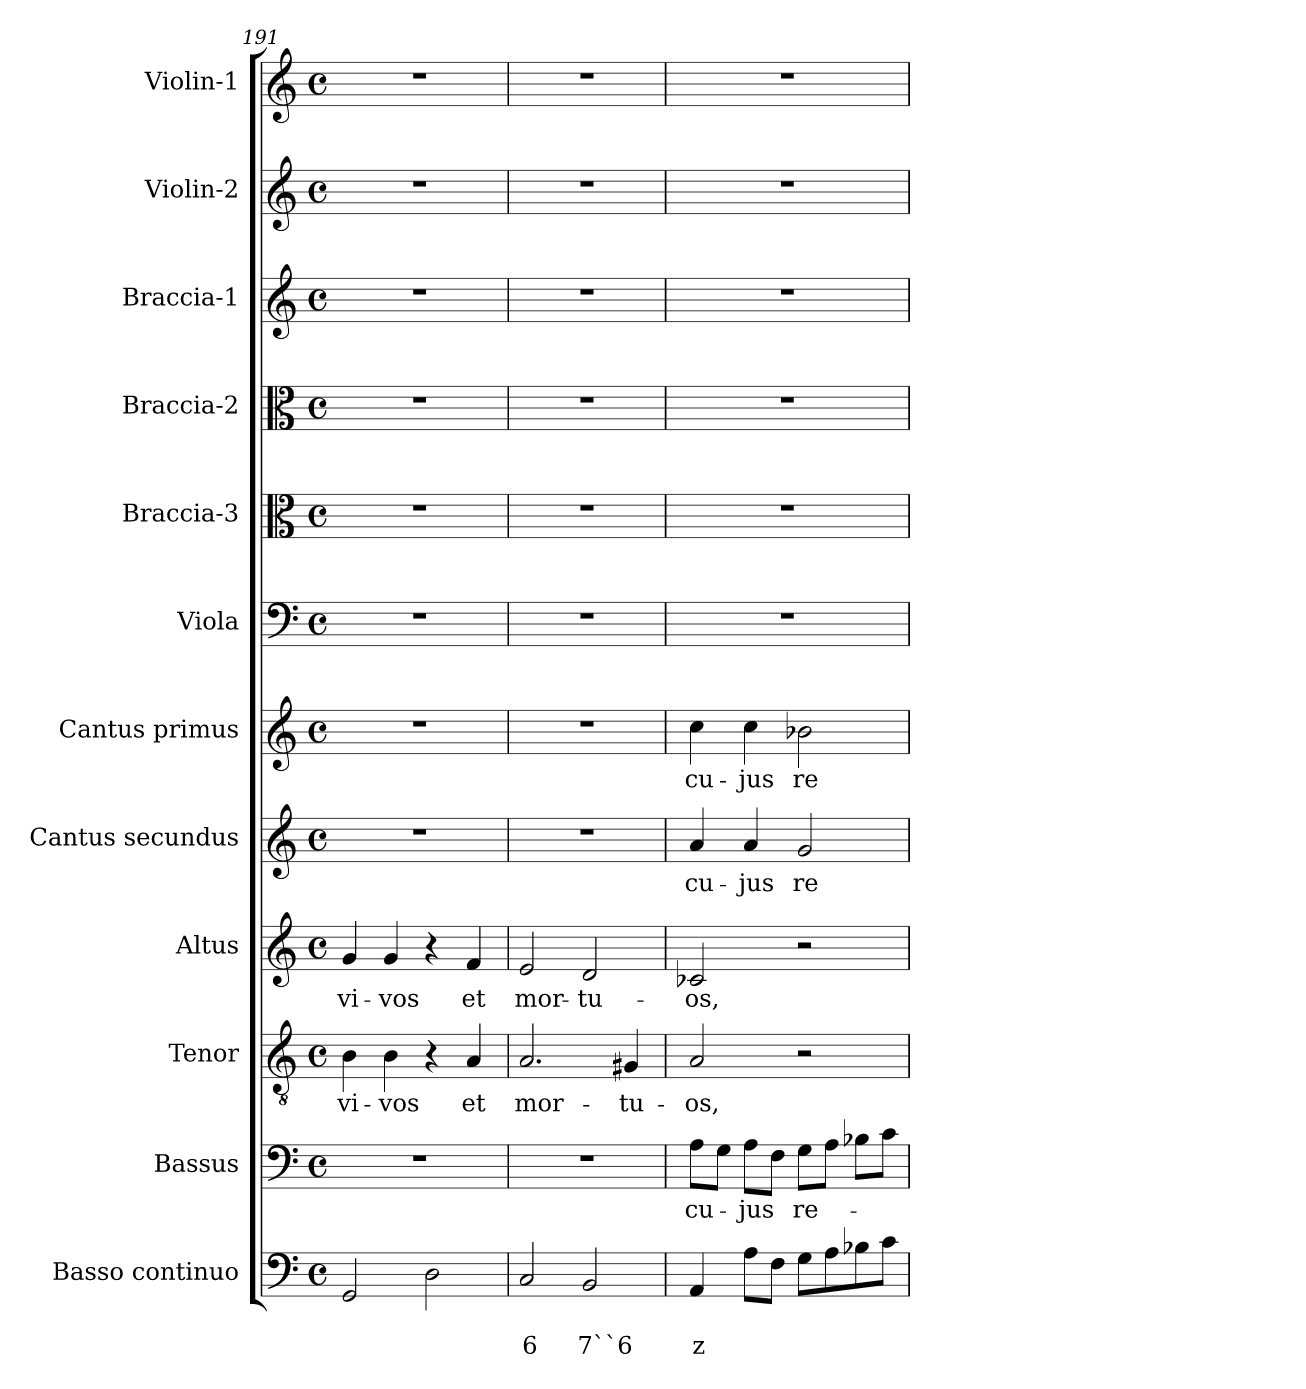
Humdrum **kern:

**kern	**text	**text	**kern	**text	**kern	**text	**kern	**text	**kern	**text	**kern	**text	**kern	**kern	**kern	**kern	**kern	**kern
*part12	*part12	*part12	*part11	*part11	*part10	*part10	*part9	*part9	*part8	*part8	*part7	*part7	*part6	*part5	*part4	*part3	*part2	*part1
*staff12	*staff12	*staff12	*staff11	*staff11	*staff10	*staff10	*staff9	*staff9	*staff8	*staff8	*staff7	*staff7	*staff6	*staff5	*staff4	*staff3	*staff2	*staff1
*I"Basso continuo	*	*	*I"Bassus	*	*I"Tenor	*	*I"Altus	*	*I"Cantus secundus	*	*I"Cantus primus	*	*I"Viola	*I"Braccia-3	*I"Braccia-2	*I"Braccia-1	*I"Violin-2	*I"Violin-1
*I'BC	*	*	*I'B	*	*I'T	*	*I'A	*	*I'C2	*	*I'C1	*	*I'Va	*I'Br3	*I'Br2	*I'Br1	*I'Vi2	*I'Vi1
*clefF4	*	*	*clefF4	*	*clefGv2	*	*clefG2	*	*clefG2	*	*clefG2	*	*clefF4	*clefC3	*clefC3	*clefG2	*clefG2	*clefG2
*k[]	*	*	*k[]	*	*k[]	*	*k[]	*	*k[]	*	*k[]	*	*k[]	*k[]	*k[]	*k[]	*k[]	*k[]
*C:	*	*	*C:	*	*C:	*	*C:	*	*C:	*	*C:	*	*C:	*C:	*C:	*C:	*C:	*C:
*M4/4	*	*	*M4/4	*	*M4/4	*	*M4/4	*	*M4/4	*	*M4/4	*	*M4/4	*M4/4	*M4/4	*M4/4	*M4/4	*M4/4
*met(c)	*	*	*met(c)	*	*met(c)	*	*met(c)	*	*met(c)	*	*met(c)	*	*met(c)	*met(c)	*met(c)	*met(c)	*met(c)	*met(c)
=191	=191	=191	=191	=191	=191	=191	=191	=191	=191	=191	=191	=191	=191	=191	=191	=191	=191	=191
!	!	!	!	!	!	!LO:LY:b	!	!	!	!	!	!	!	!	!	!	!	!
!	!	!	!	!	!	!	!	!LO:LY:b	!	!	!	!	!	!	!	!	!	!
2GG/	.	.	1r	.	4B\	vi-	4g/	vi-	1r	.	1r	.	1r	1r	1r	1r	1r	1r
!	!	!	!	!	!	!LO:LY:b	!	!	!	!	!	!	!	!	!	!	!	!
!	!	!	!	!	!	!	!	!LO:LY:b	!	!	!	!	!	!	!	!	!	!
.	.	.	.	.	4B\	-vos	4g/	-vos	.	.	.	.	.	.	.	.	.	.
2D\	.	.	.	.	4r	.	4r	.	.	.	.	.	.	.	.	.	.	.
!	!	!	!	!	!	!LO:LY:b	!	!	!	!	!	!	!	!	!	!	!	!
!	!	!	!	!	!	!	!	!LO:LY:b	!	!	!	!	!	!	!	!	!	!
.	.	.	.	.	4A/	et	4f/	et	.	.	.	.	.	.	.	.	.	.
=192	=192	=192	=192	=192	=192	=192	=192	=192	=192	=192	=192	=192	=192	=192	=192	=192	=192	=192
!	!	!LO:LY:b	!	!	!	!	!	!	!	!	!	!	!	!	!	!	!	!
!	!	!	!	!	!	!LO:LY:b	!	!	!	!	!	!	!	!	!	!	!	!
!	!	!	!	!	!	!	!	!LO:LY:b	!	!	!	!	!	!	!	!	!	!
2C/	.	6	1r	.	2.A/	mor-	2e/	mor-	1r	.	1r	.	1r	1r	1r	1r	1r	1r
!	!	!LO:LY:b	!	!	!	!	!	!	!	!	!	!	!	!	!	!	!	!
!	!	!	!	!	!	!	!	!LO:LY:b	!	!	!	!	!	!	!	!	!	!
2BB/	.	7``6	.	.	.	.	2d/	-tu-	.	.	.	.	.	.	.	.	.	.
!	!	!	!	!	!	!LO:LY:b	!	!	!	!	!	!	!	!	!	!	!	!
.	.	.	.	.	4G#X/	-tu-	.	.	.	.	.	.	.	.	.	.	.	.
!!LO:PB:g=z
=193	=193	=193	=193	=193	=193	=193	=193	=193	=193	=193	=193	=193	=193	=193	=193	=193	=193	=193
!	!	!LO:LY:b	!	!	!	!	!	!	!	!	!	!	!	!	!	!	!	!
!	!	!	!	!LO:LY:b	!	!	!	!	!	!	!	!	!	!	!	!	!	!
!	!	!	!	!	!	!LO:LY:b	!	!	!	!	!	!	!	!	!	!	!	!
!	!	!	!	!	!	!	!	!LO:LY:b	!	!	!	!	!	!	!	!	!	!
!	!	!	!	!	!	!	!	!	!	!LO:LY:b	!	!	!	!	!	!	!	!
!	!	!	!	!	!	!	!	!	!	!	!	!LO:LY:b	!	!	!	!	!	!
4AA/	.	z	8A\L	cu-	2A/	-os,	2c-X/	-os,	4a/	cu-	4cc\	cu-	1r	1r	1r	1r	1r	1r
.	.	.	8G\J	.	.	.	.	.	.	.	.	.	.	.	.	.	.	.
!	!	!	!	!LO:LY:b	!	!	!	!	!	!	!	!	!	!	!	!	!	!
!	!	!	!	!	!	!	!	!	!	!LO:LY:b	!	!	!	!	!	!	!	!
!	!	!	!	!	!	!	!	!	!	!	!	!LO:LY:b	!	!	!	!	!	!
8A\L	.	.	8A\L	-jus	.	.	.	.	4a/	-jus	4cc\	-jus	.	.	.	.	.	.
8F\J	.	.	8F\J	.	.	.	.	.	.	.	.	.	.	.	.	.	.	.
!	!	!	!	!LO:LY:b	!	!	!	!	!	!	!	!	!	!	!	!	!	!
!	!	!	!	!	!	!	!	!	!	!LO:LY:b	!	!	!	!	!	!	!	!
!	!	!	!	!	!	!	!	!	!	!	!	!LO:LY:b	!	!	!	!	!	!
8G\L	.	.	8G\L	re-	2r	.	2r	.	2g/	re-	2b-X\	re-	.	.	.	.	.	.
8A\	.	.	8A\J	.	.	.	.	.	.	.	.	.	.	.	.	.	.	.
8B-X\	.	.	8B-X\L	.	.	.	.	.	.	.	.	.	.	.	.	.	.	.
8c\J	.	.	8c\J	.	.	.	.	.	.	.	.	.	.	.	.	.	.	.
=	=	=	=	=	=	=	=	=	=	=	=	=	=	=	=	=	=	=
*-	*-	*-	*-	*-	*-	*-	*-	*-	*-	*-	*-	*-	*-	*-	*-	*-	*-	*-
